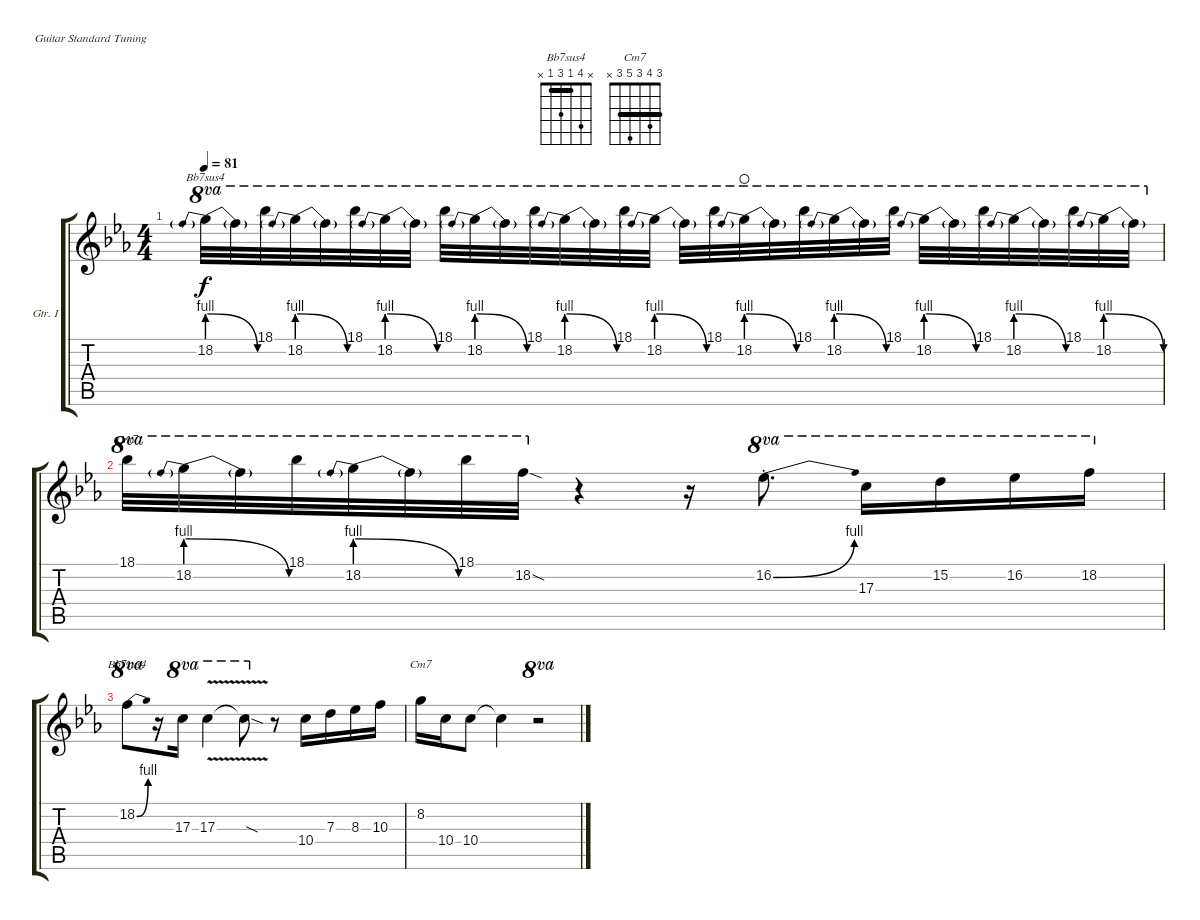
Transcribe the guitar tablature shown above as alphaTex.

\bracketExtendMode groupsimilarinstruments
\firstSystemTrackNameOrientation horizontal
\otherSystemsTrackNameOrientation horizontal
\defaultBarNumberDisplay FirstOfSystem
\track ("Guitar I" "Gtr. I") {multiBarRest instrument distortionguitar}
\staff {score tabs}
\tuning (E4 B3 G3 D3 A2 E2)
\chord ("Bb7sus4" x 4 1 3 1 x) {showfingering false barre 1}
\chord ("Cm7" 3 4 3 5 3 x) {showfingering false barre (3 3)}
\ts (4 4)
\tempo 81
\clef g2
\ks eb
18.2{be (prebendrelease 0 4 31.2 0)}.32{ch "Bb7sus4" ot 8va dy f} 18.2{t}.32{ot 8va} 18.1.32{ot 8va} 18.2{be (prebendrelease 0 4 31.2 0)}.32{ot 8va} 18.2{t}.32{ot 8va} 18.1.32{ot 8va} 18.2{be (prebendrelease 0 4 31.2 0)}.32{ot 8va} 18.2{t}.32{ot 8va} 18.1.32{ot 8va} 18.2{be (prebendrelease 0 4 31.2 0)}.32{ot 8va} 18.2{t}.32{ot 8va} 18.1.32{ot 8va} 18.2{be (prebendrelease 0 4 31.2 0)}.32{ot 8va} 18.2{t}.32{ot 8va} 18.1.32{ot 8va} 18.2{be (prebendrelease 0 4 31.2 0)}.32{ot 8va} 18.2{t}.32{ot 8va} 18.1.32{ot 8va} 18.2{be (prebendrelease 0 4 31.2 0)}.32{ot 8va waho} 18.2{t}.32{ot 8va} 18.1.32{ot 8va} 18.2{be (prebendrelease 0 4 31.2 0)}.32{ot 8va} 18.2{t}.32{ot 8va} 18.1.32{ot 8va} 18.2{be (prebendrelease 0 4 31.2 0)}.32{ot 8va} 18.2{t}.32{ot 8va} 18.1.32{ot 8va} 18.2{be (prebendrelease 0 4 31.2 0)}.32{ot 8va} 18.2{t}.32{ot 8va} 18.1.32{ot 8va} 18.2{be (prebendrelease 0 4 31.2 0)}.32{ot 8va} 18.2{t}.32{ot 8va} |
18.1.32{ch "Cm7" ot 8va} 18.2{be (prebendrelease 0 4 31.2 0)}.32{ot 8va} 18.2{t}.32{ot 8va} 18.1.32{ot 8va} 18.2{be (prebendrelease 0 4 31.2 0)}.32{ot 8va} 18.2{t}.32{ot 8va} 18.1.32{ot 8va} 18.2{sod}.32{ot 8va} r.4 r.16 16.2{be (bend 0 0 15 4) st}.8{d ot 8va} 17.3.16{ot 8va} 15.2.16{ot 8va} 16.2.16{ot 8va} 18.2.16{ot 8va} |
18.2{be (bend 0 0 15 4)}.8{ch "Bb7sus4" ot 8va} r.16 17.3.16{ot 8va} 17.3{v}.4{ot 8va} 17.3{v sod t}.8{ot 8va} r.8 10.4.16 7.3.16 8.3.16 10.3.16 |
8.2.16{ch "Cm7"} 10.4.16 10.4.8 10.4{t}.4 r.2{ot 8va}
